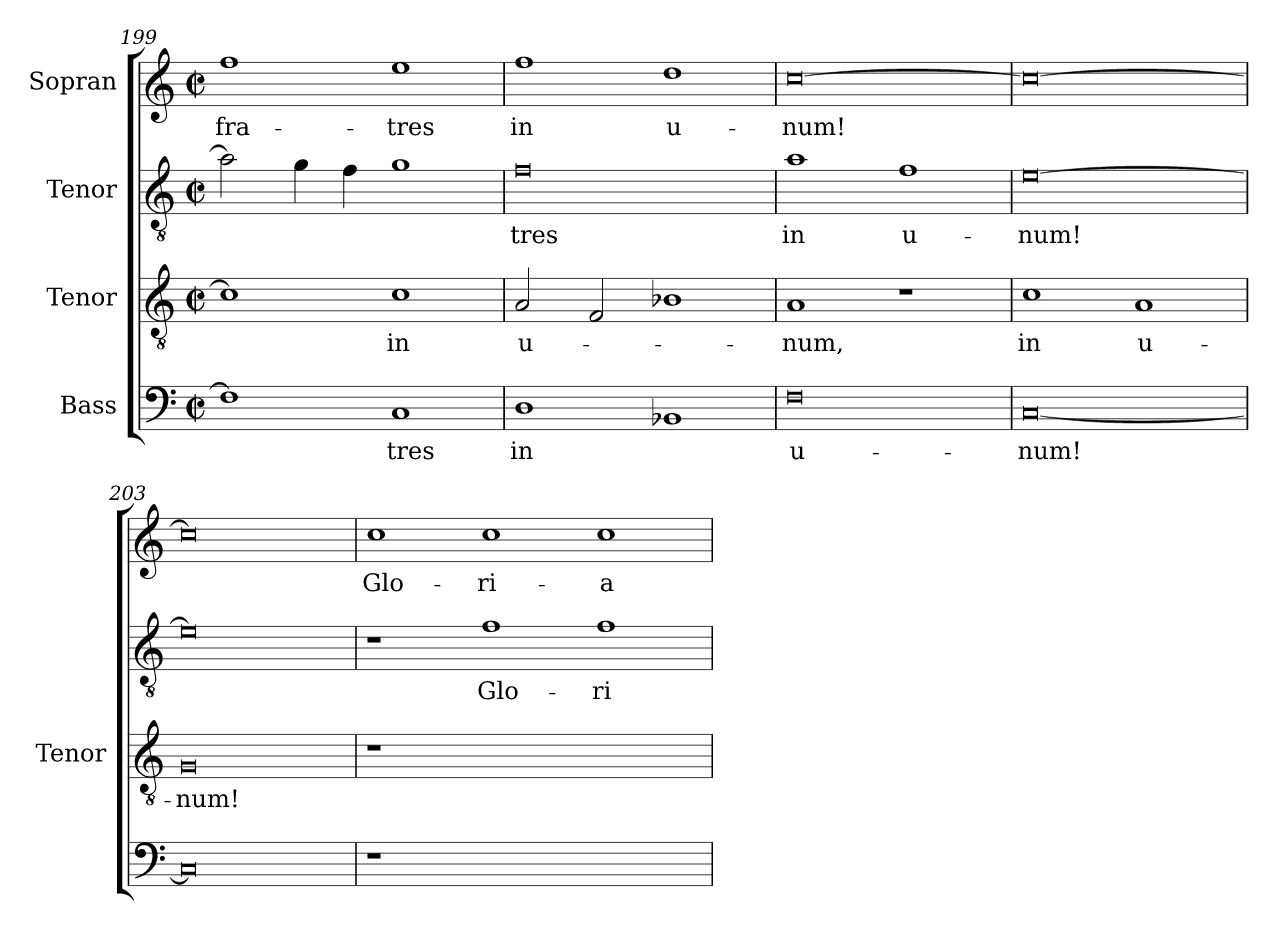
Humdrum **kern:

**kern	**text	**kern	**text	**kern	**text	**kern	**text
*part4	*part4	*part3	*part3	*part2	*part2	*part1	*part1
*staff4	*staff4	*staff3	*staff3	*staff2	*staff2	*staff1	*staff1
*I"Bass	*	*I"Tenor	*	*I"Tenor	*	*I"Sopran	*
*	*	*I'Tenor	*	*	*	*	*
*clefF4	*	*clefGv2	*	*clefGv2	*	*clefG2	*
*	*	*ITrd7c12	*	*ITrd7c12	*	*	*
*k[]	*	*k[]	*	*k[]	*	*k[]	*
*M2/2	*	*M2/2	*	*M2/2	*	*M2/2	*
*met(c|)	*	*met(c|)	*	*met(c|)	*	*met(c|)	*
=199	=199	=199	=199	=199	=199	=199	=199
!	!	!	!	!	!	!	!LO:LY:b:color=#000000
1Fi]	.	1Ci]	.	2Ai\]	.	1ffi	fra-
.	.	.	.	4Gi\	.	.	.
.	.	.	.	4Fi\	.	.	.
!	!LO:LY:b:color=#000000	!	!	!	!	!	!
!	!	!	!LO:LY:b:color=#000000	!	!	!	!
!	!	!	!	!	!	!	!LO:LY:b:color=#000000
1Ci	-tres	1Ci	in	1Gi	.	1eei	-tres
=200	=200	=200	=200	=200	=200	=200	=200
!	!LO:LY:b:color=#000000	!	!	!	!	!	!
!	!	!	!LO:LY:b:color=#000000	!	!	!	!
!	!	!	!	!	!LO:LY:b:color=#000000	!	!
!	!	!	!	!	!	!	!LO:LY:b:color=#000000
1Di	in	2AAi/	u-	0Fi	-tres	1ffi	in
.	.	2FFi/	.	.	.	.	.
!	!	!	!	!	!	!	!LO:LY:b:color=#000000
1BB-Xi	.	1BB-Xi	.	.	.	1ddi	u-
=201	=201	=201	=201	=201	=201	=201	=201
!	!LO:LY:b:color=#000000	!	!	!	!	!	!
!	!	!	!LO:LY:b:color=#000000	!	!	!	!
!	!	!	!	!	!LO:LY:b:color=#000000	!	!
!	!	!	!	!	!	!	!LO:LY:b:color=#000000
0Fi	u-	1AAi	-num,	1Ai	in	[>0cci	-num!
!	!	!	!	!	!LO:LY:b:color=#000000	!	!
.	.	1r	.	1Fi	u-	.	.
=202	=202	=202	=202	=202	=202	=202	=202
!	!LO:LY:b:color=#000000	!	!	!	!	!	!
!	!	!	!LO:LY:b:color=#000000	!	!	!	!
!	!	!	!	!	!LO:LY:b:color=#000000	!	!
[<0Ci	-num!	1Ci	in	[>0Ei	-num!	0cci_>	.
!	!	!	!LO:LY:b:color=#000000	!	!	!	!
.	.	1AAi	u-	.	.	.	.
=203	=203	=203	=203	=203	=203	=203	=203
!	!	!	!LO:LY:b:color=#000000	!	!	!	!
0Ci]	.	0GGi	-num!	0Ei]	.	0cci]	.
=204	=204	=204	=204	=204	=204	=204	=204
!LO:N:vis=1	!	!LO:N:vis=1	!	!	!	!	!
!	!	!	!	!	!	!	!LO:LY:b:color=#000000
1r	.	1r	.	1r	.	1cci	Glo-
!	!	!	!	!	!LO:LY:b:color=#000000	!	!
!	!	!	!	!	!	!	!LO:LY:b:color=#000000
0ryy	.	0ryy	.	1Fi	Glo-	1cci	-ri-
!	!	!	!	!	!LO:LY:b:color=#000000	!	!
!	!	!	!	!	!	!	!LO:LY:b:color=#000000
.	.	.	.	1Fi	-ri-	1cci	-a
=	=	=	=	=	=	=	=
*-	*-	*-	*-	*-	*-	*-	*-
